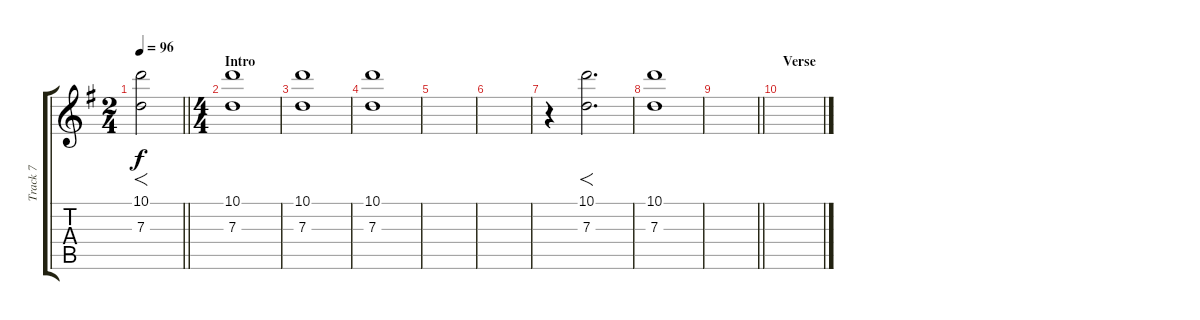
\track ("Track 7" "Track 7") {instrument overdrivenguitar}
\staff {score tabs}
\tuning (E4 B3 G3 D3 A2 E2) {hide}
\ts (2 4)
\tempo 96
\clef g2
\barLineRight lightlight
\ks g
(10.1 7.3).2{f dy f instrument overdrivenguitar} |
\ts (4 4)
\section ("" "Intro")
(10.1 7.3).1 |
(10.1 7.3).1 |
(10.1 7.3).1 |
|
|
r.4 (10.1 7.3).2{f d} |
(10.1 7.3).1 |
\barLineRight lightlight
|
\section ("" "Verse")
